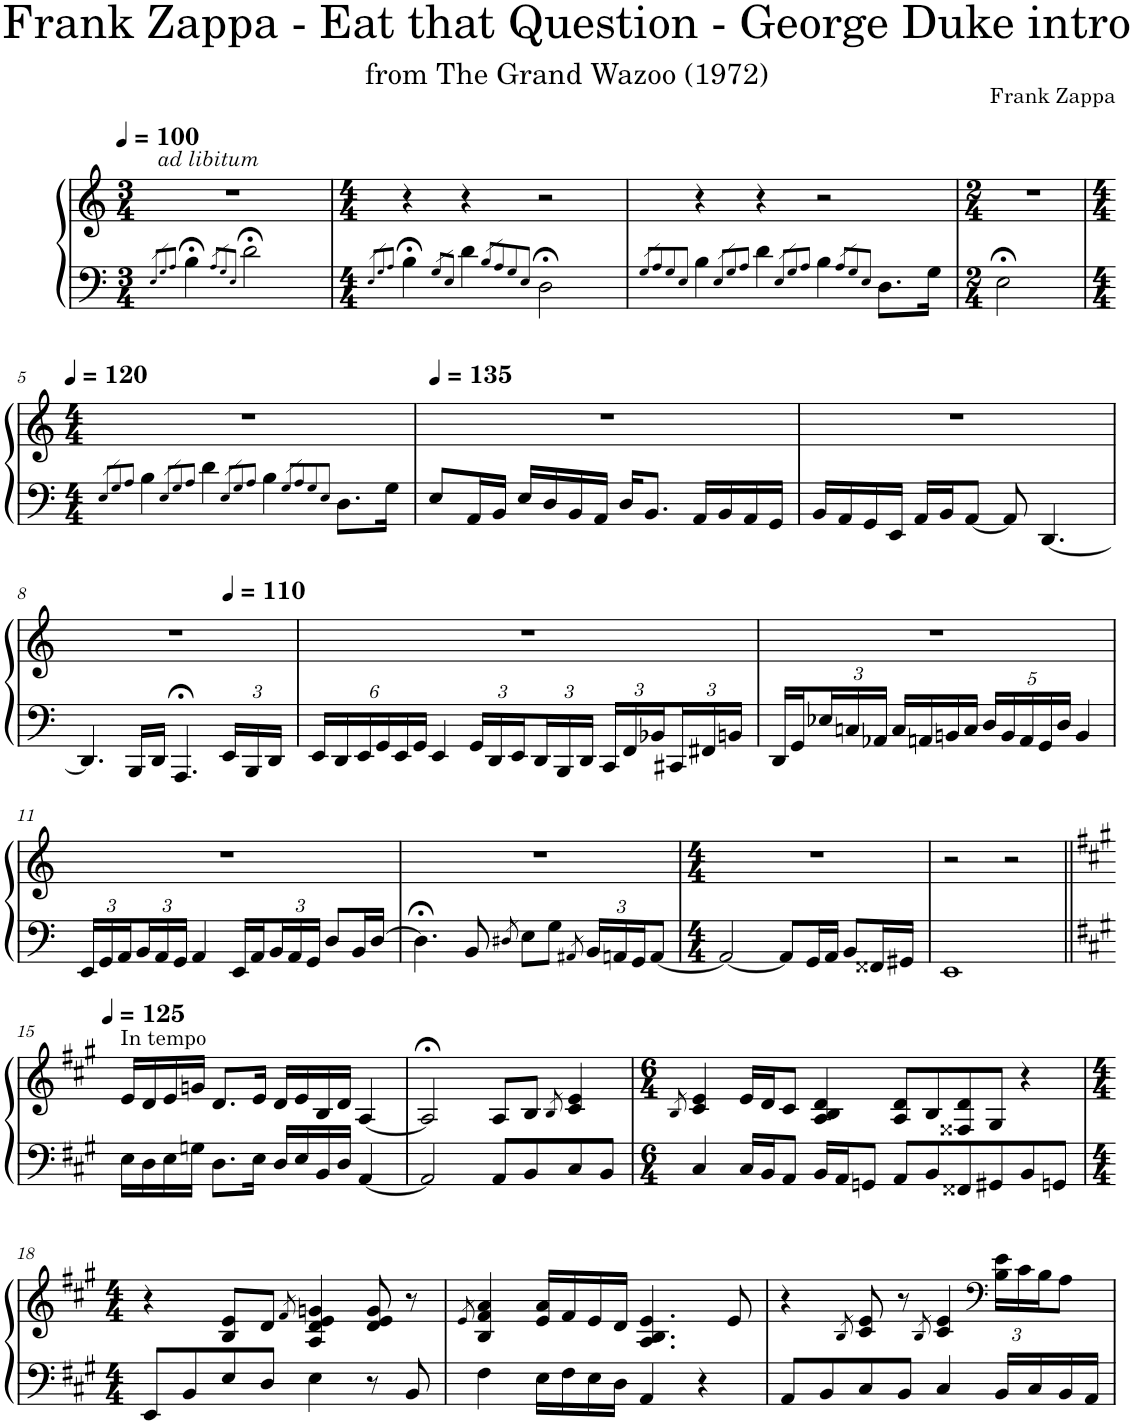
**kern	**kern
*part1	*part1
*staff2	*staff1
*I"Electric Piano	*
*I'El. Pno.	*
*clefF4	*clefG2
*k[]	*k[]
*M3/4	*M3/4
*MM100	*MM100
=1	=1
8qE/L	.
8qG/	.
8qA/J	.
!	!LO:TX:a:i:t=ad libitum
4B;<\	2.r
8qA/L	.
8qG/	.
8qE/J	.
2d;<\	.
=2	=2
*M4/4	*M4/4
8qE/L	.
8qG/	.
8qA/J	.
4B;<\	4r
8qG/L	.
8qE/J	.
4d\	4r
8qB/L	.
8qA/	.
8qG/	.
8qE/J	.
2D;<\	2r
=3	=3
8qG/L	.
8qA/	.
8qG/	.
8qE/J	.
4B\	4r
8qE/L	.
8qG/	.
8qA/J	.
4d\	4r
8qE/L	.
8qG/	.
8qA/J	.
4B\	2r
8qA/L	.
8qG/	.
8qE/J	.
8.D\L	.
16G\Jk	.
=4	=4
*M2/4	*M2/4
2E;<\	2r
!!LO:LB:g=z
=5	=5
*M4/4	*M4/4
*	*MM120
8qE/L	.
8qG/	.
8qA/J	.
4B\	1r
8qE/L	.
8qG/	.
8qA/J	.
4d\	.
8qE/L	.
8qG/	.
8qA/J	.
4B\	.
8qG/L	.
8qA/	.
8qG/	.
8qE/J	.
8.D\L	.
16G\Jk	.
=6	=6
*	*MM135
8E/L	1r
16AA/L	.
16BB/JJ	.
16E/LL	.
16D/	.
16BB/	.
16AA/JJ	.
16D/KL	.
8.BB/J	.
16AA/LL	.
16BB/	.
16AA/	.
16GG/JJ	.
=7	=7
16BB/LL	1r
16AA/	.
16GG/	.
16EE/JJ	.
16AA/LL	.
16BB/J	.
[8AA/J	.
8AA/]	.
[4.DD/	.
!!LO:LB:g=z
=8	=8
4.DD/]	1r
16BBB/LL	.
16DD/JJ	.
4.AAA;</	.
*Xbrackettup	*
*	*MM110
24EE/LL	.
24BBB/	.
24DD/JJ	.
=9	=9
24EE/LL	1r
24DD/	.
24EE/	.
24GG/	.
24EE/	.
24GG/JJ	.
4EE/	.
24GG/LL	.
24DD/	.
24EE/	.
24DD/	.
24BBB/	.
24DD/JJ	.
24CC/LL	.
24FF/	.
24BB-X/	.
24CC#X/	.
24FF#X/	.
24BBn/JJ	.
=10	=10
16DD/LL	1r
16GG/	.
24E-X/	.
24Cn/	.
24AA-X/JJ	.
16C/LL	.
16AAn/	.
16BBn/	.
16C/JJ	.
20D/LL	.
20BB/	.
20AA/	.
20GG/	.
20D/JJ	.
4BB/	.
!!LO:LB:g=z
=11	=11
24EE/LL	1r
24GG/	.
24AA/	.
24BB/	.
24AA/	.
24GG/JJ	.
4AA/	.
16EE/LL	.
16AA/	.
24BB/	.
24AA/	.
24GG/JJ	.
8D/L	.
16BB/L	.
[16D/JJ	.
=12	=12
4.D;<\]	1r
8BB/	.
8qD#X/	.
8E\L	.
8G\J	.
8qAA#X/	.
24BB/LL	.
24AAn/	.
24GG/J	.
[8AA/J	.
=13	=13
*M4/4	*M4/4
2AA/_	1r
8AA/L]	.
16GG/L	.
16AA/JJ	.
8BB/L	.
16FF##X/L	.
16GG#X/JJ	.
=14	=14
*k[]	*k[]
1EE	2r
.	2r
!!LO:LB:g=z
=15||	=15||
*k[f#c#g#]	*k[f#c#g#]
*	*MM125
!	!LO:TX:a:t=In tempo
16E\LL	16e/LL
16D\	16d/
16E\	16e/
16Gn\JJ	16gn/JJ
8.D\L	8.d/L
16E\Jk	16e/Jk
16D/LL	16d/LL
16E/	16e/
16BB/	16B/
16D/JJ	16d/JJ
[4AA/	[4A/
=16	=16
2AA/]	2A;</]
8AA/L	8A/L
8BB/	8B/J
.	8qB/
8C#/	4c#/ 4e/
8BB/J	.
=17	=17
*M6/4	*M6/4
.	8qB/
4C#/	4c#/ 4e/
16C#/LL	16e/LL
16BB/J	16d/J
8AA/J	8c#/J
16BB/LL	4A/ 4B/ 4d/
16AA/J	.
8GGn/J	.
8AA/L	8A/ 8d/L
8BB/	8B/
8FF##X/	8F##X/ 8d/
8GG#X/	8G#/J
8BB/	4r
8GGn/J	.
!!LO:LB:g=z
=18	=18
*M4/4	*M4/4
8EE/L	4r
8BB/	.
8E/	8B/ 8e/L
8D/J	8d/J
.	8qf#/
4E\	4A/ 4d/ 4e/ 4gn/
8r	8d/ 8e/ 8g/
8BB/	8r
=19	=19
.	8qe/
4F#\	4B/ 4f#/ 4a/
16E\LL	16e/ 16a/LL
16F#\	16f#/
16E\	16e/
16D\JJ	16d/JJ
4AA/	4.A/ 4.B/ 4.e/
4r	.
.	8e/
=20	=20
8AA/L	4r
8BB/	.
.	8qB/
8C#/	8c#/ 8e/
8BB/J	8r
.	8qB/
4C#/	4c#/ 4e/
*	*clefF4
*	*Xbrackettup
16BB/LL	24B\ 24e\LL
.	24c#\
16C#/	.
.	24B\J
16BB/	8A\J
16AA/JJ	.
=	=
*-	*-
